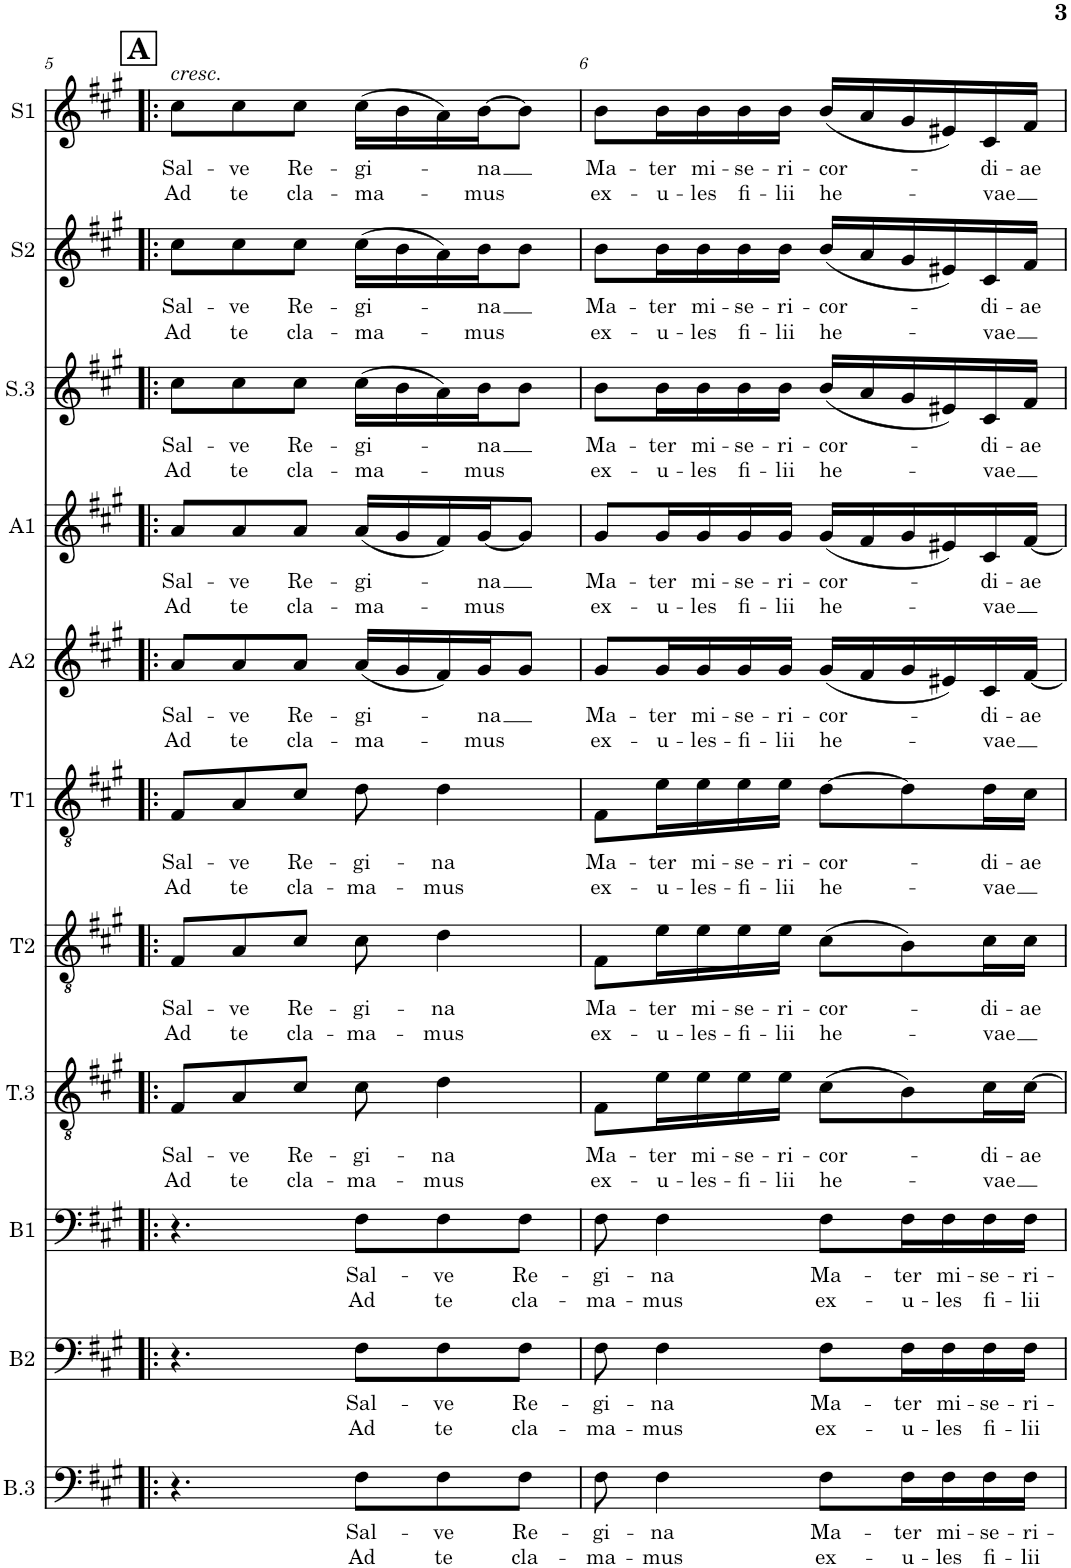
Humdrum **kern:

**kern	**text	**text	**kern	**text	**text	**kern	**text	**text	**kern	**text	**text	**kern	**text	**text	**kern	**text	**text	**kern	**text	**text	**kern	**text	**text	**kern	**text	**text	**kern	**text	**text	**kern	**text	**text
*part11	*part11	*part11	*part10	*part10	*part10	*part9	*part9	*part9	*part8	*part8	*part8	*part7	*part7	*part7	*part6	*part6	*part6	*part5	*part5	*part5	*part4	*part4	*part4	*part3	*part3	*part3	*part2	*part2	*part2	*part1	*part1	*part1
*staff11	*staff11	*staff11	*staff10	*staff10	*staff10	*staff9	*staff9	*staff9	*staff8	*staff8	*staff8	*staff7	*staff7	*staff7	*staff6	*staff6	*staff6	*staff5	*staff5	*staff5	*staff4	*staff4	*staff4	*staff3	*staff3	*staff3	*staff2	*staff2	*staff2	*staff1	*staff1	*staff1
*I"Basse3	*	*	*I"Basse2	*	*	*I"Bass1	*	*	*I"Tenor3	*	*	*I"Tenor2	*	*	*I"Tenor1	*	*	*I"Alto2	*	*	*I"Alto1	*	*	*I"Soprano3	*	*	*I"Soprano2	*	*	*I"Soprano1	*	*
*I'B.3	*	*	*I'B2	*	*	*I'B1	*	*	*I'T.3	*	*	*I'T2	*	*	*I'T1	*	*	*I'A2	*	*	*I'A1	*	*	*I'S.3	*	*	*I'S2	*	*	*I'S1	*	*
!!LO:PB:g=z
*clefF4	*	*	*clefF4	*	*	*clefF4	*	*	*clefGv2	*	*	*clefGv2	*	*	*clefGv2	*	*	*clefG2	*	*	*clefG2	*	*	*clefG2	*	*	*clefG2	*	*	*clefG2	*	*
*k[f#c#g#]	*	*	*k[f#c#g#]	*	*	*k[f#c#g#]	*	*	*k[f#c#g#]	*	*	*k[f#c#g#]	*	*	*k[f#c#g#]	*	*	*k[f#c#g#]	*	*	*k[f#c#g#]	*	*	*k[f#c#g#]	*	*	*k[f#c#g#]	*	*	*k[f#c#g#]	*	*
*M6/8	*	*	*M6/8	*	*	*M6/8	*	*	*M6/8	*	*	*M6/8	*	*	*M6/8	*	*	*M6/8	*	*	*M6/8	*	*	*M6/8	*	*	*M6/8	*	*	*M6/8	*	*
!!LO:REH:place=s1:a:B:cj:fs=14:t=A
=5!|:	=5!|:	=5!|:	=5!|:	=5!|:	=5!|:	=5!|:	=5!|:	=5!|:	=5!|:	=5!|:	=5!|:	=5!|:	=5!|:	=5!|:	=5!|:	=5!|:	=5!|:	=5!|:	=5!|:	=5!|:	=5!|:	=5!|:	=5!|:	=5!|:	=5!|:	=5!|:	=5!|:	=5!|:	=5!|:	=5!|:	=5!|:	=5!|:
!	!	!	!	!	!	!	!	!	!	!	!	!	!	!	!	!	!	!	!	!	!	!	!	!	!	!	!	!	!	!LO:TX:a:i:t=cresc.	!	!
!	!	!	!	!	!	!	!	!	!	!LO:LY:b	!LO:LY:b	!	!LO:LY:b	!LO:LY:b	!	!LO:LY:b	!LO:LY:b	!	!LO:LY:b	!LO:LY:b	!	!LO:LY:b	!LO:LY:b	!	!LO:LY:b	!LO:LY:b	!	!LO:LY:b	!LO:LY:b	!	!LO:LY:b	!LO:LY:b
4.r	.	.	4.r	.	.	4.r	.	.	8F#/L	Sal-	Ad	8F#/L	Sal-	Ad	8F#/L	Sal-	Ad	8a/L	Sal-	Ad	8a/L	Sal-	Ad	8cc#\L	Sal-	Ad	8cc#\L	Sal-	Ad	8cc#\L	Sal-	Ad
!	!	!	!	!	!	!	!	!	!	!LO:LY:b	!LO:LY:b	!	!LO:LY:b	!LO:LY:b	!	!LO:LY:b	!LO:LY:b	!	!LO:LY:b	!LO:LY:b	!	!LO:LY:b	!LO:LY:b	!	!LO:LY:b	!LO:LY:b	!	!LO:LY:b	!LO:LY:b	!	!LO:LY:b	!LO:LY:b
.	.	.	.	.	.	.	.	.	8A/	-ve	te	8A/	-ve	te	8A/	-ve	te	8a/	-ve	te	8a/	-ve	te	8cc#\	-ve	te	8cc#\	-ve	te	8cc#\	-ve	te
!	!	!	!	!	!	!	!	!	!	!LO:LY:b	!LO:LY:b	!	!LO:LY:b	!LO:LY:b	!	!LO:LY:b	!LO:LY:b	!	!LO:LY:b	!LO:LY:b	!	!LO:LY:b	!LO:LY:b	!	!LO:LY:b	!LO:LY:b	!	!LO:LY:b	!LO:LY:b	!	!LO:LY:b	!LO:LY:b
.	.	.	.	.	.	.	.	.	8c#/J	Re-	cla-	8c#/J	Re-	cla-	8c#/J	Re-	cla-	8a/J	Re-	cla-	8a/J	Re-	cla-	8cc#\J	Re-	cla-	8cc#\J	Re-	cla-	8cc#\J	Re-	cla-
!	!LO:LY:b	!LO:LY:b	!	!LO:LY:b	!LO:LY:b	!	!LO:LY:b	!LO:LY:b	!	!LO:LY:b	!LO:LY:b	!	!LO:LY:b	!LO:LY:b	!	!LO:LY:b	!LO:LY:b	!	!LO:LY:b	!LO:LY:b	!	!LO:LY:b	!LO:LY:b	!	!LO:LY:b	!LO:LY:b	!	!LO:LY:b	!LO:LY:b	!	!LO:LY:b	!LO:LY:b
8F#\L	Sal-	Ad	8F#\L	Sal-	Ad	8F#\L	Sal-	Ad	8c#\	-gi-	-ma-	8c#\	-gi-	-ma-	8d\	-gi-	-ma-	(16a/LL	-gi-	-ma-	(16a/LL	-gi-	-ma-	(16cc#\LL	-gi-	-ma-	(16cc#\LL	-gi-	-ma-	(16cc#\LL	-gi-	-ma-
.	.	.	.	.	.	.	.	.	.	.	.	.	.	.	.	.	.	16g#/	.	.	16g#/	.	.	16b\	.	.	16b\	.	.	16b\	.	.
!	!LO:LY:b	!LO:LY:b	!	!LO:LY:b	!LO:LY:b	!	!LO:LY:b	!LO:LY:b	!	!LO:LY:b	!LO:LY:b	!	!LO:LY:b	!LO:LY:b	!	!LO:LY:b	!LO:LY:b	!	!	!	!	!	!	!	!	!	!	!	!	!	!	!
8F#\	-ve	te	8F#\	-ve	te	8F#\	-ve	te	4d\	-na	-mus	4d\	-na	-mus	4d\	-na	-mus	16f#/)	.	.	16f#/)	.	.	16a\)	.	.	16a\)	.	.	16a\)	.	.
!	!	!	!	!	!	!	!	!	!	!	!	!	!	!	!	!	!	!	!LO:LY:b	!LO:LY:b	!	!LO:LY:b	!LO:LY:b	!	!LO:LY:b	!LO:LY:b	!	!LO:LY:b	!LO:LY:b	!	!LO:LY:b	!LO:LY:b
.	.	.	.	.	.	.	.	.	.	.	.	.	.	.	.	.	.	16g#/J	-na	-mus	[16g#/J	-na	-mus	16b\J	-na	-mus	16b\J	-na	-mus	[16b\J	-na	-mus
!	!LO:LY:b	!LO:LY:b	!	!LO:LY:b	!LO:LY:b	!	!LO:LY:b	!LO:LY:b	!	!	!	!	!	!	!	!	!	!	!	!	!	!	!	!	!	!	!	!	!	!	!	!
8F#\J	Re-	cla-	8F#\J	Re-	cla-	8F#\J	Re-	cla-	.	.	.	.	.	.	.	.	.	8g#/J	.	.	8g#/J]	.	.	8b\J	.	.	8b\J	.	.	8b\J]	.	.
=6	=6	=6	=6	=6	=6	=6	=6	=6	=6	=6	=6	=6	=6	=6	=6	=6	=6	=6	=6	=6	=6	=6	=6	=6	=6	=6	=6	=6	=6	=6	=6	=6
!	!LO:LY:b	!LO:LY:b	!	!LO:LY:b	!LO:LY:b	!	!LO:LY:b	!LO:LY:b	!	!LO:LY:b	!LO:LY:b	!	!LO:LY:b	!LO:LY:b	!	!LO:LY:b	!LO:LY:b	!	!LO:LY:b	!LO:LY:b	!	!LO:LY:b	!LO:LY:b	!	!LO:LY:b	!LO:LY:b	!	!LO:LY:b	!LO:LY:b	!	!LO:LY:b	!LO:LY:b
8F#\	-gi-	-ma-	8F#\	-gi-	-ma-	8F#\	-gi-	-ma-	8F#\L	Ma-	ex-	8F#\L	Ma-	ex-	8F#\L	Ma-	ex-	8g#/L	Ma-	ex-	8g#/L	Ma-	ex-	8b\L	Ma-	ex-	8b\L	Ma-	ex-	8b\L	Ma-	ex-
!	!LO:LY:b	!LO:LY:b	!	!LO:LY:b	!LO:LY:b	!	!LO:LY:b	!LO:LY:b	!	!LO:LY:b	!LO:LY:b	!	!LO:LY:b	!LO:LY:b	!	!LO:LY:b	!LO:LY:b	!	!LO:LY:b	!LO:LY:b	!	!LO:LY:b	!LO:LY:b	!	!LO:LY:b	!LO:LY:b	!	!LO:LY:b	!LO:LY:b	!	!LO:LY:b	!LO:LY:b
4F#\	-na	-mus	4F#\	-na	-mus	4F#\	-na	-mus	16e\L	-ter	-u-	16e\L	-ter	-u-	16e\L	-ter	-u-	16g#/L	-ter	-u-	16g#/L	-ter	-u-	16b\L	-ter	-u-	16b\L	-ter	-u-	16b\L	-ter	-u-
!	!	!	!	!	!	!	!	!	!	!LO:LY:b	!LO:LY:b	!	!LO:LY:b	!LO:LY:b	!	!LO:LY:b	!LO:LY:b	!	!LO:LY:b	!LO:LY:b	!	!LO:LY:b	!LO:LY:b	!	!LO:LY:b	!LO:LY:b	!	!LO:LY:b	!LO:LY:b	!	!LO:LY:b	!LO:LY:b
.	.	.	.	.	.	.	.	.	16e\	mi-	-les-	16e\	mi-	-les-	16e\	mi-	-les-	16g#/	mi-	-les-	16g#/	mi-	-les	16b\	mi-	-les	16b\	mi-	-les	16b\	mi-	-les
!	!	!	!	!	!	!	!	!	!	!LO:LY:b	!LO:LY:b	!	!LO:LY:b	!LO:LY:b	!	!LO:LY:b	!LO:LY:b	!	!LO:LY:b	!LO:LY:b	!	!LO:LY:b	!LO:LY:b	!	!LO:LY:b	!LO:LY:b	!	!LO:LY:b	!LO:LY:b	!	!LO:LY:b	!LO:LY:b
.	.	.	.	.	.	.	.	.	16e\	-se-	-fi-	16e\	-se-	-fi-	16e\	-se-	-fi-	16g#/	-se-	-fi-	16g#/	-se-	fi-	16b\	-se-	fi-	16b\	-se-	fi-	16b\	-se-	fi-
!	!	!	!	!	!	!	!	!	!	!LO:LY:b	!LO:LY:b	!	!LO:LY:b	!LO:LY:b	!	!LO:LY:b	!LO:LY:b	!	!LO:LY:b	!LO:LY:b	!	!LO:LY:b	!LO:LY:b	!	!LO:LY:b	!LO:LY:b	!	!LO:LY:b	!LO:LY:b	!	!LO:LY:b	!LO:LY:b
.	.	.	.	.	.	.	.	.	16e\JJ	-ri-	-lii	16e\JJ	-ri-	-lii	16e\JJ	-ri-	-lii	16g#/JJ	-ri-	-lii	16g#/JJ	-ri-	-lii	16b\JJ	-ri-	-lii	16b\JJ	-ri-	-lii	16b\JJ	-ri-	-lii
!	!LO:LY:b	!LO:LY:b	!	!LO:LY:b	!LO:LY:b	!	!LO:LY:b	!LO:LY:b	!	!LO:LY:b	!LO:LY:b	!	!LO:LY:b	!LO:LY:b	!	!LO:LY:b	!LO:LY:b	!	!LO:LY:b	!LO:LY:b	!	!LO:LY:b	!LO:LY:b	!	!LO:LY:b	!LO:LY:b	!	!LO:LY:b	!LO:LY:b	!	!LO:LY:b	!LO:LY:b
8F#\L	Ma-	ex-	8F#\L	Ma-	ex-	8F#\L	Ma-	ex-	(8c#\L	-cor-	he-	(8c#\L	-cor-	he-	[8d\L	-cor-	he-	(16g#/LL	-cor-	he-	(16g#/LL	-cor-	he-	(16b/LL	-cor-	he-	(16b/LL	-cor-	he-	(16b/LL	-cor-	he-
.	.	.	.	.	.	.	.	.	.	.	.	.	.	.	.	.	.	16f#/	.	.	16f#/	.	.	16a/	.	.	16a/	.	.	16a/	.	.
!	!LO:LY:b	!LO:LY:b	!	!LO:LY:b	!LO:LY:b	!	!LO:LY:b	!LO:LY:b	!	!	!	!	!	!	!	!	!	!	!	!	!	!	!	!	!	!	!	!	!	!	!	!
16F#\L	-ter	-u-	16F#\L	-ter	-u-	16F#\L	-ter	-u-	8B\)	.	.	8B\)	.	.	8d\]	.	.	16g#/	.	.	16g#/	.	.	16g#/	.	.	16g#/	.	.	16g#/	.	.
!	!LO:LY:b	!LO:LY:b	!	!LO:LY:b	!LO:LY:b	!	!LO:LY:b	!LO:LY:b	!	!	!	!	!	!	!	!	!	!	!	!	!	!	!	!	!	!	!	!	!	!	!	!
16F#\	mi-	-les	16F#\	mi-	-les	16F#\	mi-	-les	.	.	.	.	.	.	.	.	.	16e#X/)	.	.	16e#X/)	.	.	16e#X/)	.	.	16e#X/)	.	.	16e#X/)	.	.
!	!LO:LY:b	!LO:LY:b	!	!LO:LY:b	!LO:LY:b	!	!LO:LY:b	!LO:LY:b	!	!LO:LY:b	!LO:LY:b	!	!LO:LY:b	!LO:LY:b	!	!LO:LY:b	!LO:LY:b	!	!LO:LY:b	!LO:LY:b	!	!LO:LY:b	!LO:LY:b	!	!LO:LY:b	!LO:LY:b	!	!LO:LY:b	!LO:LY:b	!	!LO:LY:b	!LO:LY:b
16F#\	-se-	fi-	16F#\	-se-	fi-	16F#\	-se-	fi-	16c#\L	-di-	-vae	16c#\L	-di-	-vae	16d\L	-di-	-vae	16c#/	-di-	-vae	16c#/	-di-	-vae	16c#/	-di-	-vae	16c#/	-di-	-vae	16c#/	-di-	-vae
!	!LO:LY:b	!LO:LY:b	!	!LO:LY:b	!LO:LY:b	!	!LO:LY:b	!LO:LY:b	!	!LO:LY:b	!	!	!LO:LY:b	!	!	!LO:LY:b	!	!	!LO:LY:b	!	!	!LO:LY:b	!	!	!LO:LY:b	!	!	!LO:LY:b	!	!	!LO:LY:b	!
16F#\JJ	-ri-	-lii	16F#\JJ	-ri-	-lii	16F#\JJ	-ri-	-lii	[16c#\JJ	-ae	.	16c#\JJ	-ae	.	16c#\JJ	-ae	.	[16f#/JJ	-ae	.	[16f#/JJ	-ae	.	16f#/JJ	-ae	.	16f#/JJ	-ae	.	16f#/JJ	-ae	.
=	=	=	=	=	=	=	=	=	=	=	=	=	=	=	=	=	=	=	=	=	=	=	=	=	=	=	=	=	=	=	=	=
*-	*-	*-	*-	*-	*-	*-	*-	*-	*-	*-	*-	*-	*-	*-	*-	*-	*-	*-	*-	*-	*-	*-	*-	*-	*-	*-	*-	*-	*-	*-	*-	*-
